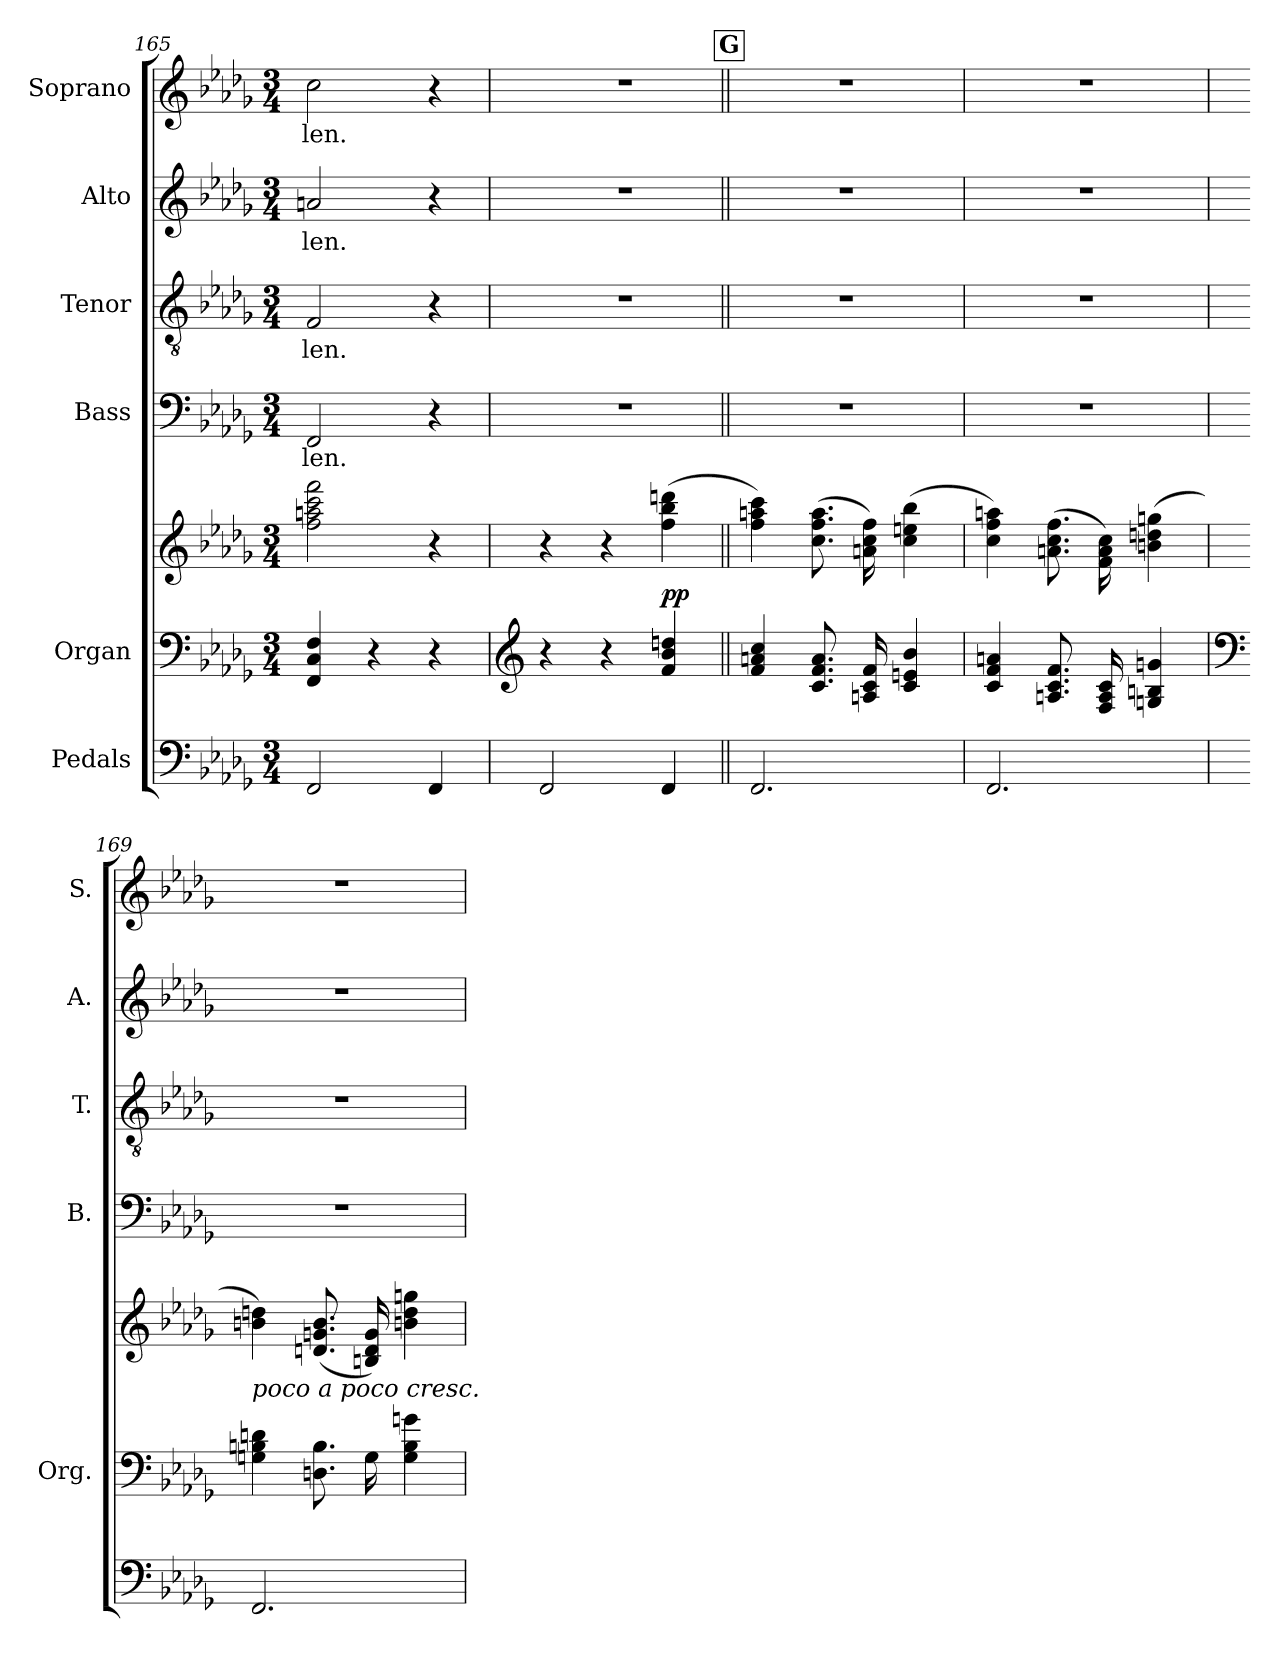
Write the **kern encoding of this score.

**kern	**kern	**kern	**dynam	**kern	**text	**kern	**text	**kern	**text	**kern	**text
*part6	*part5	*part5	*part5	*part4	*part4	*part3	*part3	*part2	*part2	*part1	*part1
*staff7	*staff6	*staff5	*staff5/6	*staff4	*staff4	*staff3	*staff3	*staff2	*staff2	*staff1	*staff1
*I"Pedals	*I"Organ	*	*	*I"Bass	*	*I"Tenor	*	*I"Alto	*	*I"Soprano	*
*	*I'Org.	*	*	*I'B.	*	*I'T.	*	*I'A.	*	*I'S.	*
*clefF4	*clefF4	*clefG2	*	*clefF4	*	*clefGv2	*	*clefG2	*	*clefG2	*
*	*	*	*	*	*	*ITrd7c12	*	*	*	*	*
*k[b-e-a-d-g-]	*k[b-e-a-d-g-]	*k[b-e-a-d-g-]	*	*k[b-e-a-d-g-]	*	*k[b-e-a-d-g-]	*	*k[b-e-a-d-g-]	*	*k[b-e-a-d-g-]	*
*b-:	*b-:	*b-:	*	*b-:	*	*b-:	*	*b-:	*	*b-:	*
*M3/4	*M3/4	*M3/4	*	*M3/4	*	*M3/4	*	*M3/4	*	*M3/4	*
=165	=165	=165	=165	=165	=165	=165	=165	=165	=165	=165	=165
!	!	!	!	!	!LO:LY:b:color=#000000	!	!	!	!	!	!
!	!	!	!	!	!	!	!LO:LY:b:color=#000000	!	!	!	!
!	!	!	!	!	!	!	!	!	!LO:LY:b:color=#000000	!	!
!	!	!	!	!	!	!	!	!	!	!	!LO:LY:b:color=#000000
2FFi/	4FFi/ 4Ci 4Fi	2ffi\ 2aani 2ccci 2fffi	.	2FFi/	-len.	2FFi/	-len.	2ani/	-len.	2cci\	-len.
.	4r	.	.	.	.	.	.	.	.	.	.
4FFi/	4r	4r	.	4r	.	4r	.	4r	.	4r	.
=166	=166	=166	=166	=166	=166	=166	=166	=166	=166	=166	=166
*	*clefG2	*	*	*	*	*	*	*	*	*	*
!	!	!	!	!LO:N:vis=1	!	!LO:N:vis=1	!	!LO:N:vis=1	!	!LO:N:vis=1	!
2FFi/	4r	4r	.	2.r	.	2.r	.	2.r	.	2.r	.
.	4r	4r	.	.	.	.	.	.	.	.	.
4FFi/	4fi/ 4b-i 4ddni	(4ffi\ 4bb-i 4dddni	pp	.	.	.	.	.	.	.	.
!!LO:REH:place=s1:B:color=#000000:enc=box:fs=17.1407:t=G
=167||	=167||	=167||	=167||	=167||	=167||	=167||	=167||	=167||	=167||	=167||	=167||
!	!	!	!	!LO:N:vis=1	!	!LO:N:vis=1	!	!LO:N:vis=1	!	!LO:N:vis=1	!
2.FFi/	4fi/ 4ani 4cci	4ffi\ 4aani 4ccci)	.	2.r	.	2.r	.	2.r	.	2.r	.
.	8.ci/ 8.fi 8.ai	(8.cci\ 8.ffi 8.aai	.	.	.	.	.	.	.	.	.
.	16Ani/ 16ci 16fi	16ani\ 16cci 16ffi)	.	.	.	.	.	.	.	.	.
.	4ci/ 4eni 4b-i	(4cci\ 4eeni 4bb-i	.	.	.	.	.	.	.	.	.
=168	=168	=168	=168	=168	=168	=168	=168	=168	=168	=168	=168
!	!	!	!	!LO:N:vis=1	!	!LO:N:vis=1	!	!LO:N:vis=1	!	!LO:N:vis=1	!
2.FFi/	4ci/ 4fi 4ani	4cci\ 4ffi 4aani)	.	2.r	.	2.r	.	2.r	.	2.r	.
.	8.Ani/ 8.ci 8.fi	(8.ani\ 8.cci 8.ffi	.	.	.	.	.	.	.	.	.
.	16Fi/ 16Ai 16ci	16fi\ 16ai 16cci)	.	.	.	.	.	.	.	.	.
.	4Gni/ 4Bni 4gni	(4bni\ 4ddni 4ggni	.	.	.	.	.	.	.	.	.
!!LO:LB:g=z
=169	=169	=169	=169	=169	=169	=169	=169	=169	=169	=169	=169
*	*clefF4	*	*	*	*	*	*	*	*	*	*
!	!	!LO:TX:b:i:t=poco a poco cresc.	!	!	!	!	!	!	!	!	!
!	!	!	!	!LO:N:vis=1	!	!LO:N:vis=1	!	!LO:N:vis=1	!	!LO:N:vis=1	!
2.FFi/	4Gni\ 4Bni 4dni	4bni\ 4ddni)	.	2.r	.	2.r	.	2.r	.	2.r	.
.	8.Dni\ 8.Bi	(8.dni/ 8.gni 8.bi	.	.	.	.	.	.	.	.	.
.	16Gi\	16Bni/ 16di 16gi)	.	.	.	.	.	.	.	.	.
.	4Gi\ 4Bi 4gni	4bni\ 4ddi 4ggni	.	.	.	.	.	.	.	.	.
=	=	=	=	=	=	=	=	=	=	=	=
*-	*-	*-	*-	*-	*-	*-	*-	*-	*-	*-	*-
